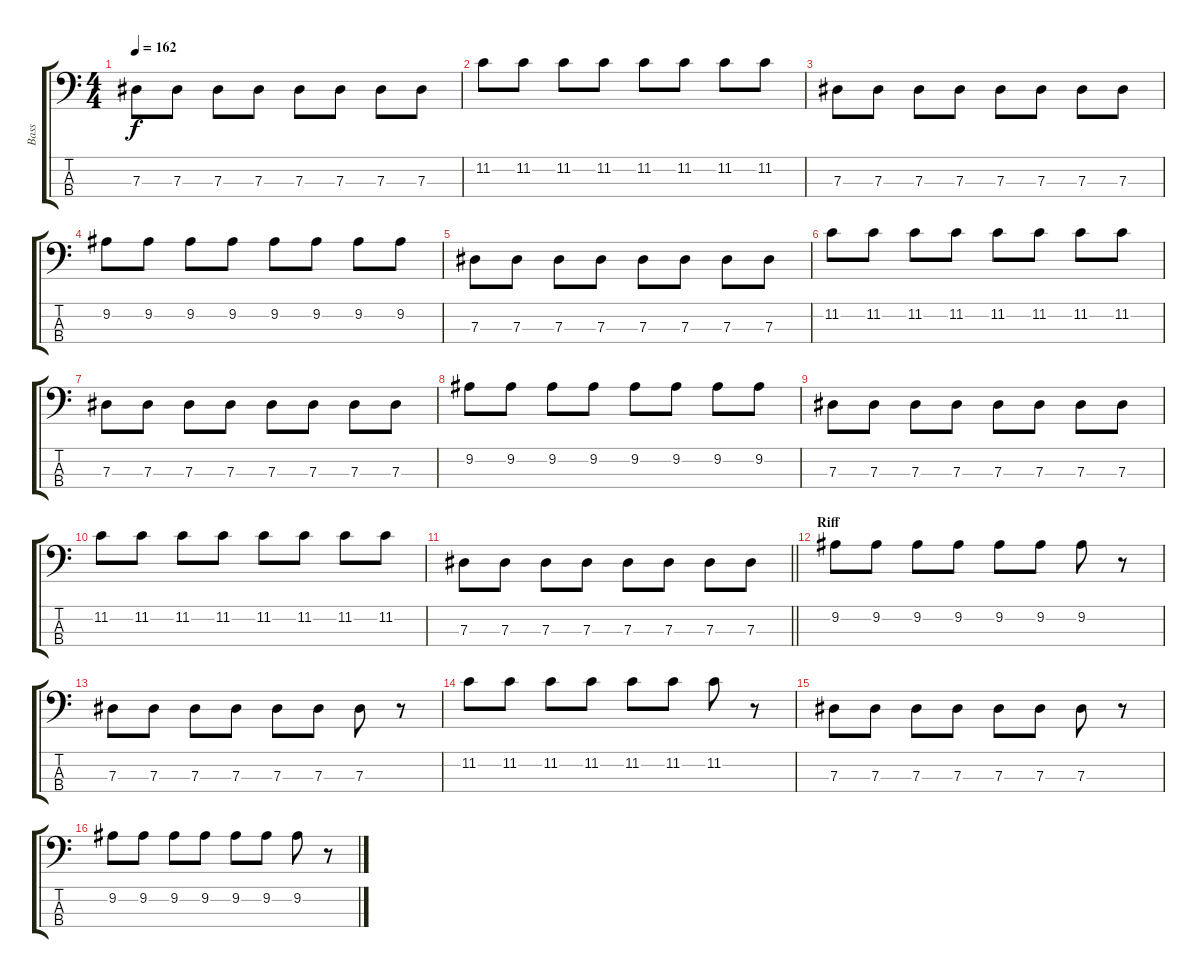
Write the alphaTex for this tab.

\track ("Bass" "Bass") {instrument electricbasspick}
\staff {score tabs}
\tuning (Gb2 Db2 Ab1 Eb1) {hide}
\ts (4 4)
\tempo 162
\clef f4
\ks c
7.3.8{dy f} 7.3.8 7.3.8 7.3.8 7.3.8 7.3.8 7.3.8 7.3.8 |
11.2.8 11.2.8 11.2.8 11.2.8 11.2.8 11.2.8 11.2.8 11.2.8 |
7.3.8 7.3.8 7.3.8 7.3.8 7.3.8 7.3.8 7.3.8 7.3.8 |
9.2.8 9.2.8 9.2.8 9.2.8 9.2.8 9.2.8 9.2.8 9.2.8 |
7.3.8 7.3.8 7.3.8 7.3.8 7.3.8 7.3.8 7.3.8 7.3.8 |
11.2.8 11.2.8 11.2.8 11.2.8 11.2.8 11.2.8 11.2.8 11.2.8 |
7.3.8 7.3.8 7.3.8 7.3.8 7.3.8 7.3.8 7.3.8 7.3.8 |
9.2.8 9.2.8 9.2.8 9.2.8 9.2.8 9.2.8 9.2.8 9.2.8 |
7.3.8 7.3.8 7.3.8 7.3.8 7.3.8 7.3.8 7.3.8 7.3.8 |
11.2.8 11.2.8 11.2.8 11.2.8 11.2.8 11.2.8 11.2.8 11.2.8 |
\barLineRight lightlight
7.3.8 7.3.8 7.3.8 7.3.8 7.3.8 7.3.8 7.3.8 7.3.8 |
\section ("" "Riff")
9.2.8 9.2.8 9.2.8 9.2.8 9.2.8 9.2.8 9.2.8 r.8 |
7.3.8 7.3.8 7.3.8 7.3.8 7.3.8 7.3.8 7.3.8 r.8 |
11.2.8 11.2.8 11.2.8 11.2.8 11.2.8 11.2.8 11.2.8 r.8 |
7.3.8 7.3.8 7.3.8 7.3.8 7.3.8 7.3.8 7.3.8 r.8 |
9.2.8 9.2.8 9.2.8 9.2.8 9.2.8 9.2.8 9.2.8 r.8
